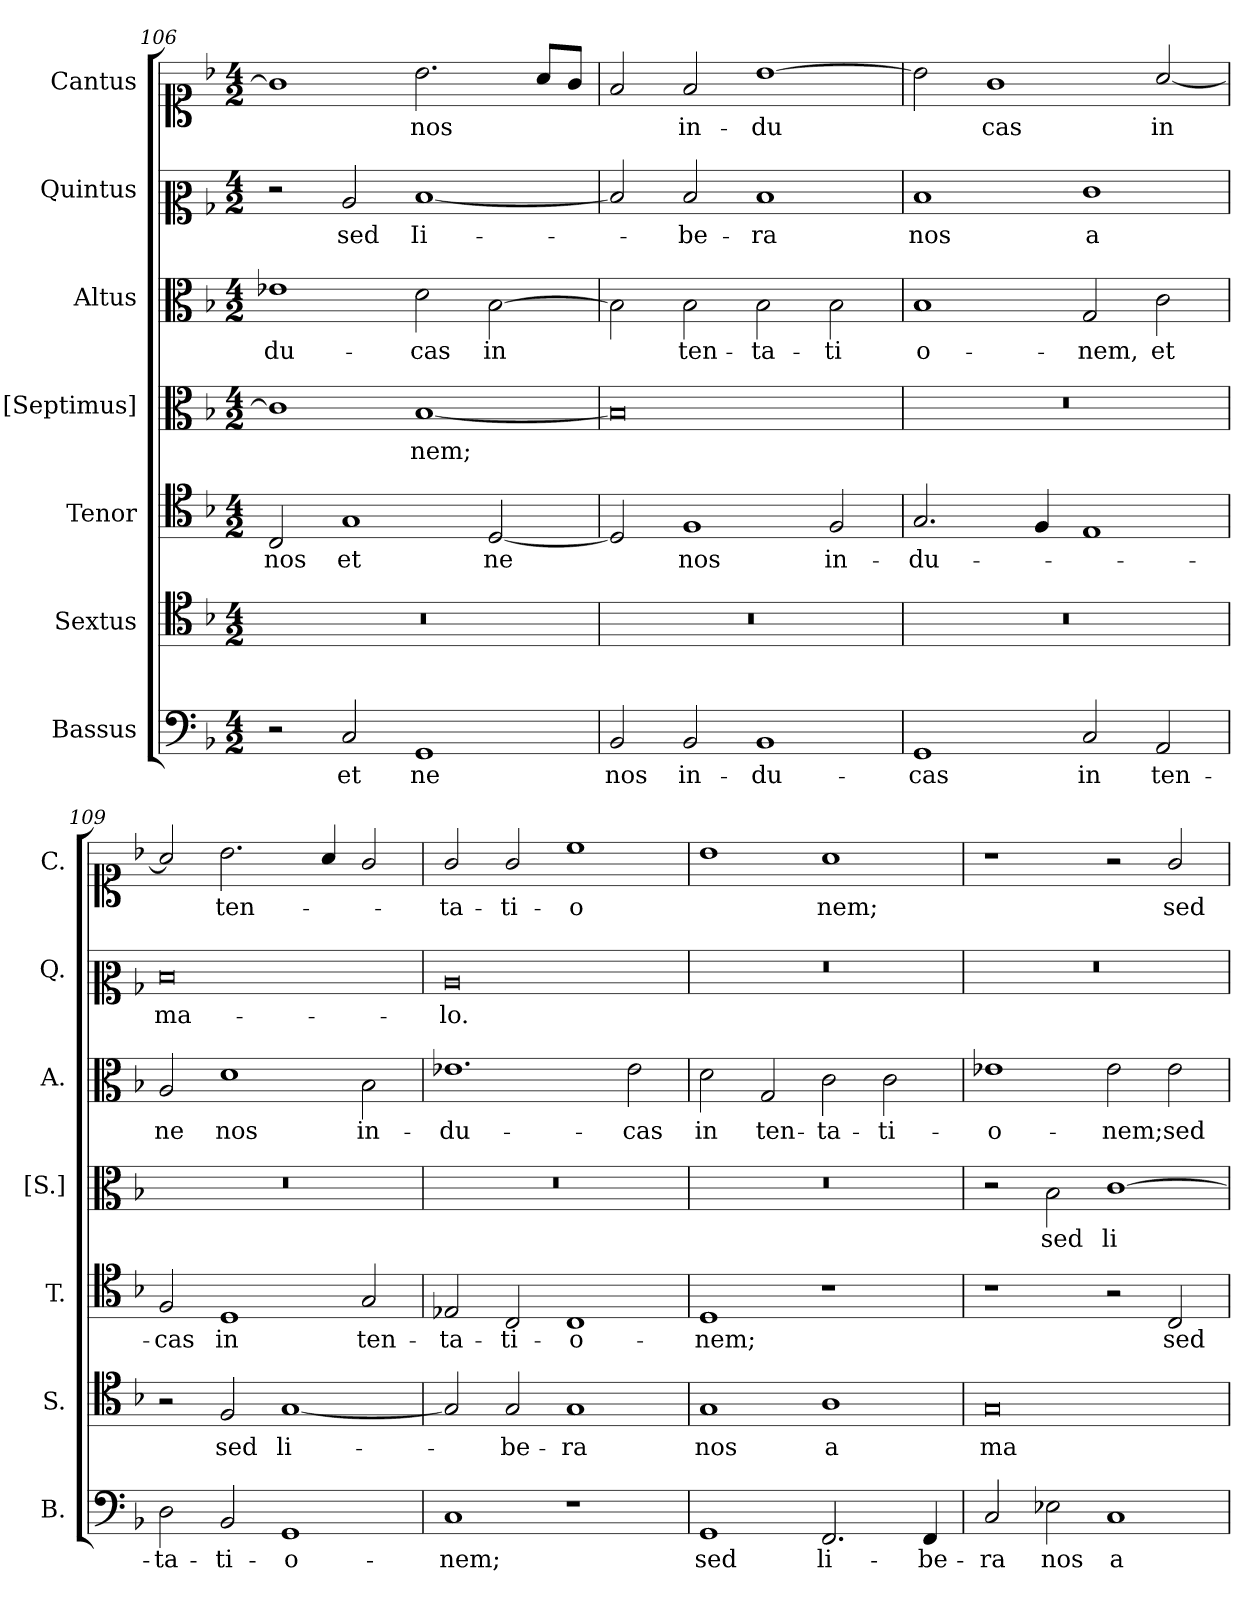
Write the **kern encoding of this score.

**kern	**text	**kern	**text	**kern	**text	**kern	**text	**kern	**text	**kern	**text	**kern	**text
*part7	*part7	*part6	*part6	*part5	*part5	*part4	*part4	*part3	*part3	*part2	*part2	*part1	*part1
*staff7	*staff7	*staff6	*staff6	*staff5	*staff5	*staff4	*staff4	*staff3	*staff3	*staff2	*staff2	*staff1	*staff1
*I"Bassus	*	*I"Sextus	*	*I"Tenor	*	*I"[Septimus]	*	*I"Altus	*	*I"Quintus	*	*I"Cantus	*
*I'B.	*	*I'S.	*	*I'T.	*	*I'[S.]	*	*I'A.	*	*I'Q.	*	*I'C.	*
*clefF4	*	*clefC4	*	*clefC4	*	*clefC3	*	*clefC3	*	*clefC2	*	*clefC1	*
*k[b-]	*	*k[b-]	*	*k[b-]	*	*k[b-]	*	*k[b-]	*	*k[b-]	*	*k[b-]	*
*M4/2	*	*M4/2	*	*M4/2	*	*M4/2	*	*M4/2	*	*M4/2	*	*M4/2	*
=106	=106	=106	=106	=106	=106	=106	=106	=106	=106	=106	=106	=106	=106
2r	.	0r	.	2C/	nos	1c]	.	1e-X	-du-	2r	.	1g]	.
2C/	et	.	.	1G	et	.	.	.	.	2c/	sed	.	.
1GG	ne	.	.	.	.	[1B-	nem;	2d\	-cas	[1d	Ii-	2.b-\	nos
.	.	.	.	[2D/	ne	.	.	[2B-\	in	.	.	.	.
.	.	.	.	.	.	.	.	.	.	.	.	8a/L	.
.	.	.	.	.	.	.	.	.	.	.	.	8g/J	.
=107	=107	=107	=107	=107	=107	=107	=107	=107	=107	=107	=107	=107	=107
2BB-/	nos	0r	.	2D/]	.	0B-]	.	2B-\]	.	2d/]	.	2f/	.
2BB-/	in-	.	.	1F	nos	.	.	2B-\	ten-	2d/	-be-	2f/	in-
1BB-	-du-	.	.	.	.	.	.	2B-\	-ta-	1d	-ra	[1b-	-du
.	.	.	.	2F/	in-	.	.	2B-\	-ti	.	.	.	.
=108	=108	=108	=108	=108	=108	=108	=108	=108	=108	=108	=108	=108	=108
1GG	-cas	0r	.	2.G/	-du-	0r	.	1B-	o-	1d	nos	2b-\]	.
.	.	.	.	.	.	.	.	.	.	.	.	1g	cas
.	.	.	.	4F/	.	.	.	.	.	.	.	.	.
2C/	in	.	.	1E	.	.	.	2G/	-nem,	1e	a	.	.
2AA/	ten-	.	.	.	.	.	.	2c\	et	.	.	[2a/	in
=109	=109	=109	=109	=109	=109	=109	=109	=109	=109	=109	=109	=109	=109
2D\	-ta-	2r	.	2F/	-cas	0r	.	2A/	ne	0d	ma-	2a/]	.
2BB-/	-ti-	2F/	sed	1D	in	.	.	1d	nos	.	.	2.b-\	ten-
1GG	-o-	[1G	li-	.	.	.	.	.	.	.	.	.	.
.	.	.	.	.	.	.	.	.	.	.	.	4a/	.
.	.	.	.	2G/	ten-	.	.	2B-\	in-	.	.	2g/	.
=110	=110	=110	=110	=110	=110	=110	=110	=110	=110	=110	=110	=110	=110
1C	-nem;	2G/]	.	2E-X/	-ta-	0r	.	1.e-X	-du-	0c	-lo.	2g/	-ta-
.	.	2G/	-be-	2C/	-ti-	.	.	.	.	.	.	2g/	-ti-
1r	.	1G	-ra	1C	-o-	.	.	.	.	.	.	1cc	-o
.	.	.	.	.	.	.	.	2e-\	-cas	.	.	.	.
!!LO:LB:g=z
=111	=111	=111	=111	=111	=111	=111	=111	=111	=111	=111	=111	=111	=111
1GG	sed	1G	nos	1D	-nem;	0r	.	2d\	in	0r	.	1b-	.
.	.	.	.	.	.	.	.	2G/	ten-	.	.	.	.
2.FF/	li-	1A	a	1r	.	.	.	2c\	-ta-	.	.	1a	nem;
.	.	.	.	.	.	.	.	2c\	-ti-	.	.	.	.
4FF/	be-	.	.	.	.	.	.	.	.	.	.	.	.
=112	=112	=112	=112	=112	=112	=112	=112	=112	=112	=112	=112	=112	=112
2C/	-ra	0G	ma-	1r	.	2r	.	1e-X	-o-	0r	.	1r	.
2E-X\	nos	.	.	.	.	2B-\	sed	.	.	.	.	.	.
1C	a	.	.	2r	.	[1c	li-	2e-\	-nem;	.	.	2r	.
.	.	.	.	2C/	sed	.	.	2e-\	sed	.	.	2g/	sed
=	=	=	=	=	=	=	=	=	=	=	=	=	=
*-	*-	*-	*-	*-	*-	*-	*-	*-	*-	*-	*-	*-	*-
